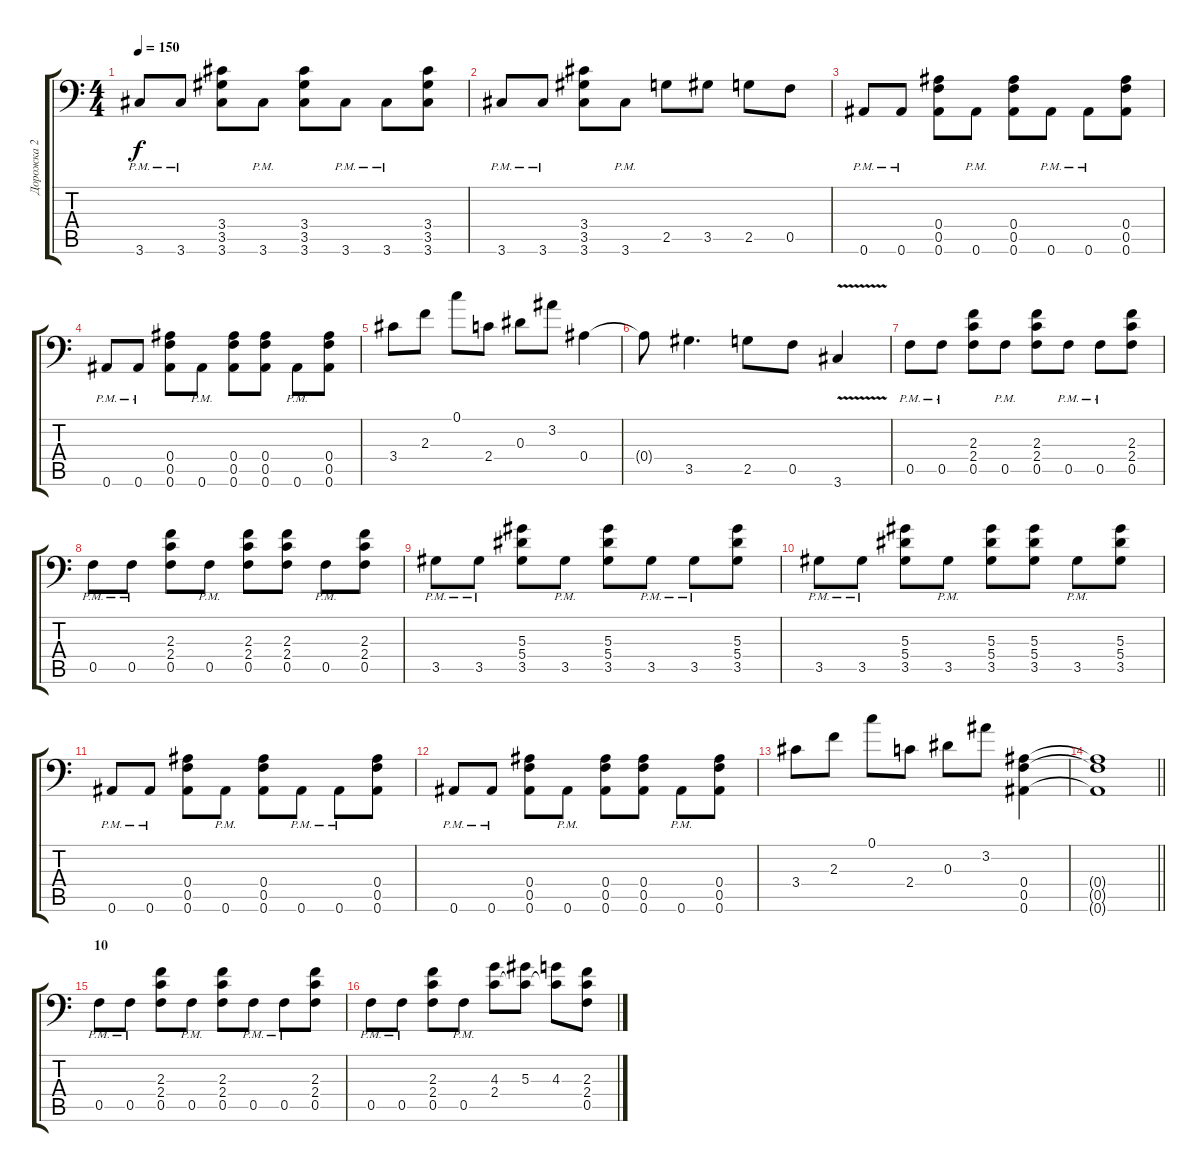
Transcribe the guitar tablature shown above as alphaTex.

\track ("Дорожка 2" "Дорожка 2") {instrument distortionguitar}
\staff {score tabs}
\tuning (C4 G3 Eb3 Bb2 F2 Bb1) {hide}
\ts (4 4)
\tempo 150
\clef f4
\ks c
3.6{pm}.8{dy f} 3.6{pm}.8 (3.4 3.5 3.6).8 3.6{pm}.8 (3.4 3.5 3.6).8 3.6{pm}.8 3.6{pm}.8 (3.4 3.5 3.6).8 |
3.6{pm}.8 3.6{pm}.8 (3.4 3.5 3.6).8 3.6{pm}.8 2.5.8 3.5.8 2.5.8 0.5.8 |
0.6{pm}.8 0.6{pm}.8 (0.4 0.5 0.6).8 0.6{pm}.8 (0.4 0.5 0.6).8 0.6{pm}.8 0.6{pm}.8 (0.4 0.5 0.6).8 |
0.6{pm}.8 0.6{pm}.8 (0.4 0.5 0.6).8 0.6{pm}.8 (0.4 0.5 0.6).8 (0.4 0.5 0.6).8 0.6{pm}.8 (0.4 0.5 0.6).8 |
3.4.8 2.3.8 0.1.8 2.4.8 0.3.8 3.2.8 0.4.4 |
0.4{t}.8 3.5.4{d} 2.5.8 0.5.8 3.6{v}.4 |
0.5{pm}.8 0.5{pm}.8 (2.3 2.4 0.5).8 0.5{pm}.8 (2.3 2.4 0.5).8 0.5{pm}.8 0.5{pm}.8 (2.3 2.4 0.5).8 |
0.5{pm}.8 0.5{pm}.8 (2.3 2.4 0.5).8 0.5{pm}.8 (2.3 2.4 0.5).8 (2.3 2.4 0.5).8 0.5{pm}.8 (2.3 2.4 0.5).8 |
3.5{pm}.8 3.5{pm}.8 (5.3 5.4 3.5).8 3.5{pm}.8 (5.3 5.4 3.5).8 3.5{pm}.8 3.5{pm}.8 (5.3 5.4 3.5).8 |
3.5{pm}.8 3.5{pm}.8 (5.3 5.4 3.5).8 3.5{pm}.8 (5.3 5.4 3.5).8 (5.3 5.4 3.5).8 3.5{pm}.8 (5.3 5.4 3.5).8 |
0.6{pm}.8 0.6{pm}.8 (0.4 0.5 0.6).8 0.6{pm}.8 (0.4 0.5 0.6).8 0.6{pm}.8 0.6{pm}.8 (0.4 0.5 0.6).8 |
0.6{pm}.8 0.6{pm}.8 (0.4 0.5 0.6).8 0.6{pm}.8 (0.4 0.5 0.6).8 (0.4 0.5 0.6).8 0.6{pm}.8 (0.4 0.5 0.6).8 |
3.4.8 2.3.8 0.1.8 2.4.8 0.3.8 3.2.8 (0.4 0.5 0.6).4 |
\barLineRight lightlight
(0.4{t} 0.5{t} 0.6{t}).1 |
\section ("" "10")
0.5{pm}.8 0.5{pm}.8 (2.3 2.4 0.5).8 0.5{pm}.8 (2.3 2.4 0.5).8 0.5{pm}.8 0.5{pm}.8 (2.3 2.4 0.5).8 |
0.5{pm}.8 0.5{pm}.8 (2.3 2.4 0.5).8 0.5{pm}.8 (4.3 2.4).8 (5.3 2.4{t}).8 (4.3 2.4{t}).8 (2.3 2.4 0.5).8
